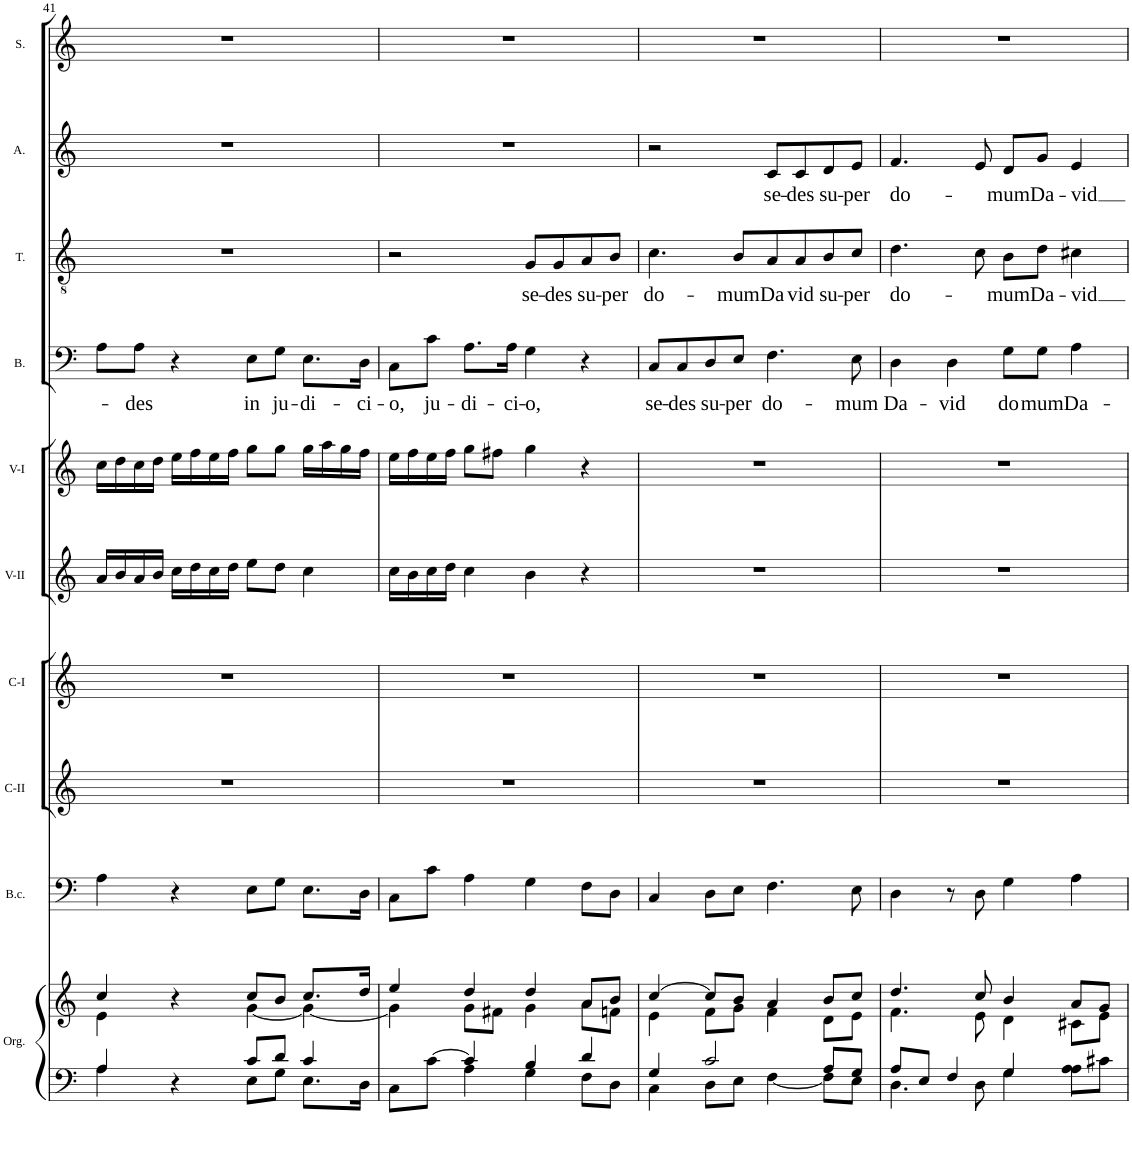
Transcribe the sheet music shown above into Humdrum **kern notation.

**kern	**kern	**kern	**kern	**kern	**kern	**kern	**kern	**text	**kern	**text	**kern	**text	**kern
*part10	*part10	*part9	*part8	*part7	*part6	*part5	*part4	*part4	*part3	*part3	*part2	*part2	*part1
*staff11	*staff10	*staff9	*staff8	*staff7	*staff6	*staff5	*staff4	*staff4	*staff3	*staff3	*staff2	*staff2	*staff1
*I"Organ	*	*I"Basso  continuo	*I"Clarino II	*I"Clarino I	*I"Violin II	*I"Violin I	*I"Bass	*	*I"Tenor	*	*I"Alto	*	*I"Soprano
*I'Org.	*	*I'B.c.	*I'C-II	*I'C-I	*I'V-II	*I'V-I	*I'B.	*	*I'T.	*	*I'A.	*	*I'S.
!!LO:PB:g=z
*clefF4	*clefG2	*clefF4	*clefG2	*clefG2	*clefG2	*clefG2	*clefF4	*	*clefGv2	*	*clefG2	*	*clefG2
*	*	*	*Trd1c2	*Trd1c2	*	*	*	*	*	*	*	*	*
*k[]	*k[]	*k[]	*k[]	*k[]	*k[]	*k[]	*k[]	*	*k[]	*	*k[]	*	*k[]
*M4/4	*M4/4	*M4/4	*M4/4	*M4/4	*M4/4	*M4/4	*M4/4	*	*M4/4	*	*M4/4	*	*M4/4
*met(c)	*met(c)	*met(c)	*met(c)	*met(c)	*met(c)	*met(c)	*met(c)	*	*met(c)	*	*met(c)	*	*met(c)
=41	=41	=41	=41	=41	=41	=41	=41	=41	=41	=41	=41	=41	=41
*^	*^	*	*	*	*	*	*	*	*	*	*	*	*
4A/	4A\	4cc/	4e\	4A\	1r	1r	16a/LL	16cc\LL	8A\L	.	1r	.	1r	.	1r
.	.	.	.	.	.	.	16b/	16dd\	.	.	.	.	.	.	.
!	!	!	!	!	!	!	!	!	!	!LO:LY:b	!	!	!	!	!
.	.	.	.	.	.	.	16a/	16cc\	8A\J	-des	.	.	.	.	.
.	.	.	.	.	.	.	16b/JJ	16dd\JJ	.	.	.	.	.	.	.
4r	4ryy	4r	4ryy	4r	.	.	16cc\LL	16ee\LL	4r	.	.	.	.	.	.
.	.	.	.	.	.	.	16dd\	16ff\	.	.	.	.	.	.	.
.	.	.	.	.	.	.	16cc\	16ee\	.	.	.	.	.	.	.
.	.	.	.	.	.	.	16dd\JJ	16ff\JJ	.	.	.	.	.	.	.
!	!	!	!	!	!	!	!	!	!	!LO:LY:b	!	!	!	!	!
8E\L	8c/L	8cc/L	[<4g\	8E\L	.	.	8ee\L	8gg\L	8E\L	in	.	.	.	.	.
!	!	!	!	!	!	!	!	!	!	!LO:LY:b	!	!	!	!	!
8G\J	8d/J	8b/J	.	8G\J	.	.	8dd\J	8gg\J	8G\J	ju-	.	.	.	.	.
!	!	!	!	!	!	!	!	!	!	!LO:LY:b	!	!	!	!	!
8.E\L	4c/	8.cc/L	4g\_	8.E\L	.	.	4cc\	16gg\LL	8.E\L	-di-	.	.	.	.	.
.	.	.	.	.	.	.	.	16aa\	.	.	.	.	.	.	.
.	.	.	.	.	.	.	.	16gg\	.	.	.	.	.	.	.
!	!	!	!	!	!	!	!	!	!	!LO:LY:b	!	!	!	!	!
16D\Jk	.	16dd/Jk	.	16D\Jk	.	.	.	16ff\JJ	16D\Jk	-ci-	.	.	.	.	.
=42	=42	=42	=42	=42	=42	=42	=42	=42	=42	=42	=42	=42	=42	=42	=42
!	!	!	!	!	!	!	!	!	!	!LO:LY:b	!	!	!	!	!
8C\L	4ryy	4ee/	4g\]	8C\L	1r	1r	16cc\LL	16ee\LL	8C\L	-o,	2r	.	1r	.	1r
.	.	.	.	.	.	.	16b\	16ff\	.	.	.	.	.	.	.
!	!	!	!	!	!	!	!	!	!	!LO:LY:b	!	!	!	!	!
[>8c\J	.	.	.	8c\J	.	.	16cc\	16ee\	8c\J	ju-	.	.	.	.	.
.	.	.	.	.	.	.	16dd\JJ	16ff\JJ	.	.	.	.	.	.	.
!	!	!	!	!	!	!	!	!	!	!LO:LY:b	!	!	!	!	!
4c/]	4A\	4dd/	8g\L	4A\	.	.	4cc\	8gg\L	8.A\L	-di-	.	.	.	.	.
.	.	.	8f#X\J	.	.	.	.	8ff#X\J	.	.	.	.	.	.	.
!	!	!	!	!	!	!	!	!	!	!LO:LY:b	!	!	!	!	!
.	.	.	.	.	.	.	.	.	16A\Jk	-ci-	.	.	.	.	.
!	!	!	!	!	!	!	!	!	!	!LO:LY:b	!	!LO:LY:b	!	!	!
4G\	4B/	4dd/	4g\	4G\	.	.	4b\	4gg\	4G\	-o,	8G/L	se-	.	.	.
!	!	!	!	!	!	!	!	!	!	!	!	!LO:LY:b	!	!	!
.	.	.	.	.	.	.	.	.	.	.	8G/	-des	.	.	.
!	!	!	!	!	!	!	!	!	!	!	!	!LO:LY:b	!	!	!
8F\L	4d/	8a/L	8a\L	8F\L	.	.	4r	4r	4r	.	8A/	su-	.	.	.
!	!	!	!	!	!	!	!	!	!	!	!	!LO:LY:b	!	!	!
8D\J	.	8b/J	8fn\J	8D\J	.	.	.	.	.	.	8B/J	-per	.	.	.
=43	=43	=43	=43	=43	=43	=43	=43	=43	=43	=43	=43	=43	=43	=43	=43
!	!	!	!	!	!	!	!	!	!	!LO:LY:b	!	!LO:LY:b	!	!	!
4G/	4C\	[>4cc/	4e\	4C/	1r	1r	1r	1r	8C/L	se-	4.c\	do-	2r	.	1r
!	!	!	!	!	!	!	!	!	!	!LO:LY:b	!	!	!	!	!
.	.	.	.	.	.	.	.	.	8C/	-des	.	.	.	.	.
!	!	!	!	!	!	!	!	!	!	!LO:LY:b	!	!	!	!	!
2c/	8D\L	8cc/L]	8f\L	8D\L	.	.	.	.	8D/	su-	.	.	.	.	.
!	!	!	!	!	!	!	!	!	!	!LO:LY:b	!	!LO:LY:b	!	!	!
.	8E\J	8b/J	8g\J	8E\J	.	.	.	.	8E/J	-per	8B/L	-mum	.	.	.
!	!	!	!	!	!	!	!	!	!	!LO:LY:b	!	!LO:LY:b	!	!LO:LY:b	!
.	[<4F\	4a/	4f\	4.F\	.	.	.	.	4.F\	do-	8A/	Da-	8c/L	se-	.
!	!	!	!	!	!	!	!	!	!	!	!	!LO:LY:b	!	!LO:LY:b	!
.	.	.	.	.	.	.	.	.	.	.	8A/	-vid	8c/	-des	.
!	!	!	!	!	!	!	!	!	!	!	!	!LO:LY:b	!	!LO:LY:b	!
8A/L	8F\L]	8b/L	8d\L	.	.	.	.	.	.	.	8B/	su-	8d/	su-	.
!	!	!	!	!	!	!	!	!	!	!LO:LY:b	!	!LO:LY:b	!	!LO:LY:b	!
8G/J	8E\J	8cc/J	8e\J	8E\	.	.	.	.	8E\	-mum	8c/J	-per	8e/J	-per	.
=44	=44	=44	=44	=44	=44	=44	=44	=44	=44	=44	=44	=44	=44	=44	=44
!	!	!	!	!	!	!	!	!	!	!LO:LY:b	!	!LO:LY:b	!	!LO:LY:b	!
8A/L	4.D\	4.dd/	4.f\	4D\	1r	1r	1r	1r	4D\	Da-	4.d\	do-	4.f/	do-	1r
8E/J	.	.	.	.	.	.	.	.	.	.	.	.	.	.	.
!	!	!	!	!	!	!	!	!	!	!LO:LY:b	!	!	!	!	!
4F/	.	.	.	8r	.	.	.	.	4D\	-vid	.	.	.	.	.
.	8D\	8cc/	8e\	8D\	.	.	.	.	.	.	8c\	.	8e/	.	.
!	!	!	!	!	!	!	!	!	!	!LO:LY:b	!	!LO:LY:b	!	!LO:LY:b	!
4G\	4G/	4b/	4d\	4G\	.	.	.	.	8G\L	do-	8B\L	-mum	8d/L	-mum	.
!	!	!	!	!	!	!	!	!	!	!LO:LY:b	!	!LO:LY:b	!	!LO:LY:b	!
.	.	.	.	.	.	.	.	.	8G\J	-mum	8d\J	Da-	8g/J	Da-	.
!	!	!	!	!	!	!	!	!	!	!LO:LY:b	!	!LO:LY:b	!	!LO:LY:b	!
4A\	8A\L	8a/L	8c#X\L	4A\	.	.	.	.	4A\	Da-	4c#X\	-vid	4e/	-vid	.
.	8c#X\J	8g/J	8e\J	.	.	.	.	.	.	.	.	.	.	.	.
*v	*v	*	*	*	*	*	*	*	*	*	*	*	*	*	*
*	*v	*v	*	*	*	*	*	*	*	*	*	*	*	*
=	=	=	=	=	=	=	=	=	=	=	=	=	=
*-	*-	*-	*-	*-	*-	*-	*-	*-	*-	*-	*-	*-	*-
